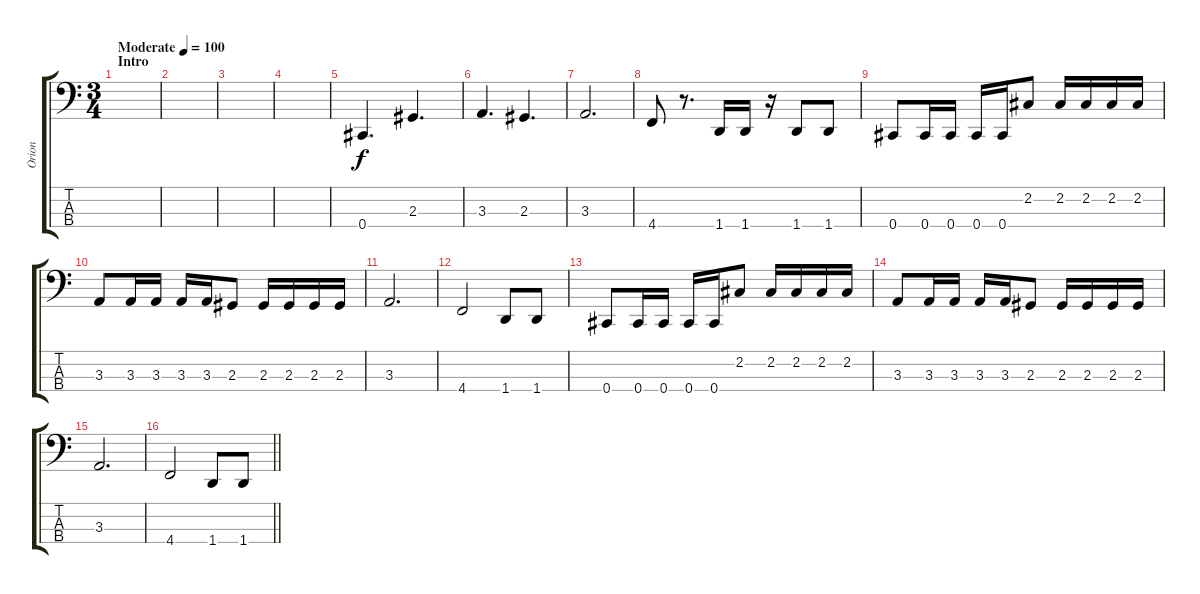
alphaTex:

\track ("Orion" "Orion") {instrument electricbasspick}
\staff {score tabs}
\tuning (E2 B1 Gb1 Db1) {hide}
\ts (3 4)
\section ("" "Intro")
\tempo (100 "Moderate")
\clef f4
\ks c
|
|
|
|
0.4.4{d} 2.3.4{d} |
3.3.4{d} 2.3.4{d} |
3.3.2{d} |
4.4.8 r.8{d} 1.4.16 1.4.16 r.16 1.4.8 1.4.8 |
0.4.8 0.4.16 0.4.16 0.4.16 0.4.16 2.2.8 2.2.16 2.2.16 2.2.16 2.2.16 |
3.3.8 3.3.16 3.3.16 3.3.16 3.3.16 2.3.8 2.3.16 2.3.16 2.3.16 2.3.16 |
3.3.2{d} |
4.4.2 1.4.8 1.4.8 |
0.4.8 0.4.16 0.4.16 0.4.16 0.4.16 2.2.8 2.2.16 2.2.16 2.2.16 2.2.16 |
3.3.8 3.3.16 3.3.16 3.3.16 3.3.16 2.3.8 2.3.16 2.3.16 2.3.16 2.3.16 |
3.3.2{d} |
\barLineRight lightlight
4.4.2 1.4.8 1.4.8
